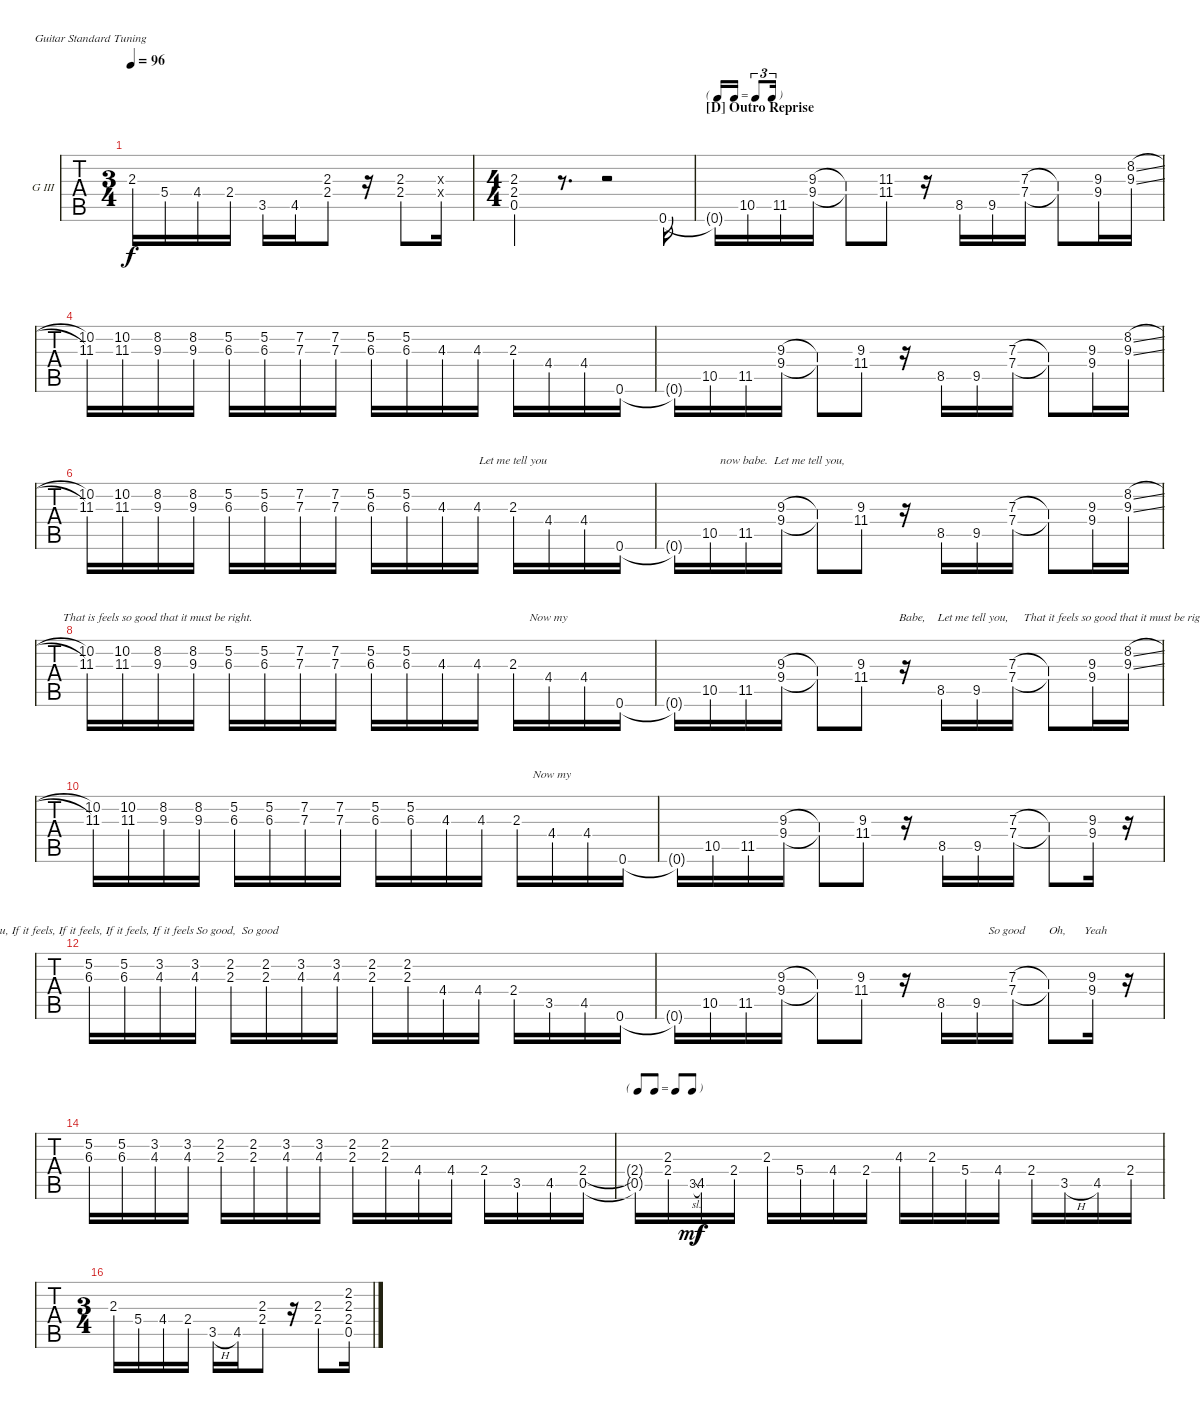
\bracketExtendMode nobrackets
\firstSystemTrackNameOrientation horizontal
\otherSystemsTrackNameOrientation horizontal
\defaultBarNumberDisplay FirstOfSystem
\track ("Guitar III" "G III") {instrument overdrivenguitar}
\staff {tabs}
\tuning (E4 B3 G3 D3 A2 E2)
\ts (3 4)
\tempo 96
\clef g2
\ks a
2.3.16{lyrics (0 "") lyrics (1 "") lyrics (2 "") lyrics (3 "") lyrics (4 "") dy f} 5.4.16{lyrics (0 "") lyrics (1 "") lyrics (2 "") lyrics (3 "") lyrics (4 "")} 4.4.16{lyrics (0 "") lyrics (1 "") lyrics (2 "") lyrics (3 "") lyrics (4 "")} 2.4.16{lyrics (0 "") lyrics (1 "") lyrics (2 "") lyrics (3 "") lyrics (4 "")} 3.5.16{lyrics (0 "") lyrics (1 "") lyrics (2 "") lyrics (3 "") lyrics (4 "")} 4.5.16{lyrics (0 "") lyrics (1 "") lyrics (2 "") lyrics (3 "") lyrics (4 "")} (2.3{st} 2.4{st}).8{lyrics (0 "") lyrics (1 "") lyrics (2 "") lyrics (3 "") lyrics (4 "")} r.16 (2.3{st} 2.4{st}).8{lyrics (0 "") lyrics (1 "") lyrics (2 "") lyrics (3 "") lyrics (4 "")} (2.3{x} 2.4{x}).16{lyrics (0 "") lyrics (1 "") lyrics (2 "") lyrics (3 "") lyrics (4 "")} |
\ts (4 4)
(2.4 0.5 2.3).4{lyrics (0 "") lyrics (1 "") lyrics (2 "") lyrics (3 "") lyrics (4 "")} r.8{d} r.2 0.6.16{lyrics (0 "") lyrics (1 "") lyrics (2 "") lyrics (3 "") lyrics (4 "")} |
\tf triplet16th
\section ("D" "Outro Reprise")
0.6{t}.16{lyrics (0 "") lyrics (1 "") lyrics (2 "") lyrics (3 "") lyrics (4 "")} 10.5.16{lyrics (0 "") lyrics (1 "") lyrics (2 "") lyrics (3 "") lyrics (4 "")} 11.5.16{lyrics (0 "") lyrics (1 "") lyrics (2 "") lyrics (3 "") lyrics (4 "")} (9.3 9.4).16{lyrics (0 "") lyrics (1 "") lyrics (2 "") lyrics (3 "") lyrics (4 "")} (9.3{t} 9.4{t}).8{lyrics (0 "") lyrics (1 "") lyrics (2 "") lyrics (3 "") lyrics (4 "")} (11.3{st} 11.4{st}).8{lyrics (0 "") lyrics (1 "") lyrics (2 "") lyrics (3 "") lyrics (4 "")} r.16 8.5.16{lyrics (0 "") lyrics (1 "") lyrics (2 "") lyrics (3 "") lyrics (4 "")} 9.5.16{lyrics (0 "") lyrics (1 "") lyrics (2 "") lyrics (3 "") lyrics (4 "")} (7.3 7.4).16{lyrics (0 "") lyrics (1 "") lyrics (2 "") lyrics (3 "") lyrics (4 "")} (7.3{t} 7.4{t}).8{lyrics (0 "") lyrics (1 "") lyrics (2 "") lyrics (3 "") lyrics (4 "")} (9.3 9.4).16{lyrics (0 "") lyrics (1 "") lyrics (2 "") lyrics (3 "") lyrics (4 "")} (8.2{sl} 9.3{sl}).16{lyrics (0 "") lyrics (1 "") lyrics (2 "") lyrics (3 "") lyrics (4 "")} |
(10.2 11.3).16{lyrics (0 "") lyrics (1 "") lyrics (2 "") lyrics (3 "") lyrics (4 "")} (10.2 11.3).16{lyrics (0 "") lyrics (1 "") lyrics (2 "") lyrics (3 "") lyrics (4 "")} (8.2 9.3).16{lyrics (0 "") lyrics (1 "") lyrics (2 "") lyrics (3 "") lyrics (4 "")} (8.2 9.3).16{lyrics (0 "") lyrics (1 "") lyrics (2 "") lyrics (3 "") lyrics (4 "")} (5.2 6.3).16{lyrics (0 "") lyrics (1 "") lyrics (2 "") lyrics (3 "") lyrics (4 "")} (5.2 6.3).16{lyrics (0 "") lyrics (1 "") lyrics (2 "") lyrics (3 "") lyrics (4 "")} (7.2 7.3).16{lyrics (0 "") lyrics (1 "") lyrics (2 "") lyrics (3 "") lyrics (4 "")} (7.2 7.3).16{lyrics (0 "") lyrics (1 "") lyrics (2 "") lyrics (3 "") lyrics (4 "")} (5.2 6.3).16{lyrics (0 "") lyrics (1 "") lyrics (2 "") lyrics (3 "") lyrics (4 "")} (5.2 6.3).16{lyrics (0 "") lyrics (1 "") lyrics (2 "") lyrics (3 "") lyrics (4 "")} 4.3.16{lyrics (0 "") lyrics (1 "") lyrics (2 "") lyrics (3 "") lyrics (4 "")} 4.3.16{lyrics (0 "") lyrics (1 "") lyrics (2 "") lyrics (3 "") lyrics (4 "")} 2.3.16{lyrics (0 "") lyrics (1 "") lyrics (2 "") lyrics (3 "") lyrics (4 "")} 4.4.16{lyrics (0 "") lyrics (1 "") lyrics (2 "") lyrics (3 "") lyrics (4 "")} 4.4.16{lyrics (0 "") lyrics (1 "") lyrics (2 "") lyrics (3 "") lyrics (4 "")} 0.6.16{lyrics (0 "") lyrics (1 "") lyrics (2 "") lyrics (3 "") lyrics (4 "")} |
0.6{t}.16{lyrics (0 "") lyrics (1 "") lyrics (2 "") lyrics (3 "") lyrics (4 "")} 10.5.16{lyrics (0 "") lyrics (1 "") lyrics (2 "") lyrics (3 "") lyrics (4 "")} 11.5.16{lyrics (0 "") lyrics (1 "") lyrics (2 "") lyrics (3 "") lyrics (4 "")} (9.3 9.4).16{lyrics (0 "") lyrics (1 "") lyrics (2 "") lyrics (3 "") lyrics (4 "")} (9.3{t} 9.4{t}).8{lyrics (0 "") lyrics (1 "") lyrics (2 "") lyrics (3 "") lyrics (4 "")} (9.3{st} 11.4{st}).8{lyrics (0 "") lyrics (1 "") lyrics (2 "") lyrics (3 "") lyrics (4 "")} r.16 8.5.16{lyrics (0 "") lyrics (1 "") lyrics (2 "") lyrics (3 "") lyrics (4 "")} 9.5.16{lyrics (0 "") lyrics (1 "") lyrics (2 "") lyrics (3 "") lyrics (4 "")} (7.3 7.4).16{lyrics (0 "") lyrics (1 "") lyrics (2 "") lyrics (3 "") lyrics (4 "")} (7.3{t} 7.4{t}).8{lyrics (0 "") lyrics (1 "") lyrics (2 "") lyrics (3 "") lyrics (4 "")} (9.3{st} 9.4{st}).16{lyrics (0 "") lyrics (1 "") lyrics (2 "") lyrics (3 "") lyrics (4 "")} (8.2{sl} 9.3{sl}).16{lyrics (0 "") lyrics (1 "") lyrics (2 "") lyrics (3 "") lyrics (4 "")} |
(10.2 11.3).16{lyrics (0 "") lyrics (1 "") lyrics (2 "") lyrics (3 "") lyrics (4 "")} (10.2 11.3).16{lyrics (0 "") lyrics (1 "") lyrics (2 "") lyrics (3 "") lyrics (4 "")} (8.2 9.3).16{lyrics (0 "") lyrics (1 "") lyrics (2 "") lyrics (3 "") lyrics (4 "")} (8.2 9.3).16{lyrics (0 "") lyrics (1 "") lyrics (2 "") lyrics (3 "") lyrics (4 "")} (5.2 6.3).16{lyrics (0 "") lyrics (1 "") lyrics (2 "") lyrics (3 "") lyrics (4 "")} (5.2 6.3).16{lyrics (0 "") lyrics (1 "") lyrics (2 "") lyrics (3 "") lyrics (4 "")} (7.2 7.3).16{lyrics (0 "") lyrics (1 "") lyrics (2 "") lyrics (3 "") lyrics (4 "")} (7.2 7.3).16{lyrics (0 "") lyrics (1 "") lyrics (2 "") lyrics (3 "") lyrics (4 "")} (5.2 6.3).16{lyrics (0 "") lyrics (1 "") lyrics (2 "") lyrics (3 "") lyrics (4 "")} (5.2 6.3).16{lyrics (0 "") lyrics (1 "") lyrics (2 "") lyrics (3 "") lyrics (4 "")} 4.3.16{lyrics (0 "") lyrics (1 "") lyrics (2 "") lyrics (3 "") lyrics (4 "")} 4.3.16{lyrics (0 "") lyrics (1 "") lyrics (2 "") lyrics (3 "") lyrics (4 "")} 2.3.16{lyrics (0 "") lyrics (1 "") lyrics (2 "") lyrics (3 "") lyrics (4 "Let me tell you")} 4.4.16{lyrics (0 "") lyrics (1 "") lyrics (2 "") lyrics (3 "") lyrics (4 "")} 4.4.16{lyrics (0 "") lyrics (1 "") lyrics (2 "") lyrics (3 "") lyrics (4 "")} 0.6.16{lyrics (0 "") lyrics (1 "") lyrics (2 "") lyrics (3 "") lyrics (4 "")} |
0.6{t}.16{lyrics (0 "") lyrics (1 "") lyrics (2 "") lyrics (3 "") lyrics (4 "")} 10.5.16{lyrics (0 "") lyrics (1 "") lyrics (2 "") lyrics (3 "") lyrics (4 "")} 11.5.16{lyrics (0 "") lyrics (1 "") lyrics (2 "") lyrics (3 "") lyrics (4 "")} (9.3 9.4).16{lyrics (0 "") lyrics (1 "") lyrics (2 "") lyrics (3 "") lyrics (4 " now babe.  Let me tell you,")} (9.3{t} 9.4{t}).8{lyrics (0 "") lyrics (1 "") lyrics (2 "") lyrics (3 "") lyrics (4 "")} (9.3{st} 11.4{st}).8{lyrics (0 "") lyrics (1 "") lyrics (2 "") lyrics (3 "") lyrics (4 "")} r.16 8.5.16{lyrics (0 "") lyrics (1 "") lyrics (2 "") lyrics (3 "") lyrics (4 "")} 9.5.16{lyrics (0 "") lyrics (1 "") lyrics (2 "") lyrics (3 "") lyrics (4 "")} (7.3 7.4).16{lyrics (0 "") lyrics (1 "") lyrics (2 "") lyrics (3 "") lyrics (4 "")} (7.3{t} 7.4{t}).8{lyrics (0 "") lyrics (1 "") lyrics (2 "") lyrics (3 "") lyrics (4 "")} (9.3{st} 9.4{st}).16{lyrics (0 "") lyrics (1 "") lyrics (2 "") lyrics (3 "") lyrics (4 "")} (8.2{sl} 9.3{sl}).16{lyrics (0 "") lyrics (1 "") lyrics (2 "") lyrics (3 "") lyrics (4 "")} |
(10.2 11.3).16{lyrics (0 "") lyrics (1 "") lyrics (2 "") lyrics (3 "") lyrics (4 "")} (10.2 11.3).16{lyrics (0 "") lyrics (1 "") lyrics (2 "") lyrics (3 "") lyrics (4 "")} (8.2 9.3).16{lyrics (0 "") lyrics (1 "") lyrics (2 "") lyrics (3 "") lyrics (4 "That is feels so good that it must be right.")} (8.2 9.3).16{lyrics (0 "") lyrics (1 "") lyrics (2 "") lyrics (3 "") lyrics (4 "")} (5.2 6.3).16{lyrics (0 "") lyrics (1 "") lyrics (2 "") lyrics (3 "") lyrics (4 "")} (5.2 6.3).16{lyrics (0 "") lyrics (1 "") lyrics (2 "") lyrics (3 "") lyrics (4 "")} (7.2 7.3).16{lyrics (0 "") lyrics (1 "") lyrics (2 "") lyrics (3 "") lyrics (4 "")} (7.2 7.3).16{lyrics (0 "") lyrics (1 "") lyrics (2 "") lyrics (3 "") lyrics (4 "")} (5.2 6.3).16{lyrics (0 "") lyrics (1 "") lyrics (2 "") lyrics (3 "") lyrics (4 "")} (5.2 6.3).16{lyrics (0 "") lyrics (1 "") lyrics (2 "") lyrics (3 "") lyrics (4 "")} 4.3.16{lyrics (0 "") lyrics (1 "") lyrics (2 "") lyrics (3 "") lyrics (4 "")} 4.3.16{lyrics (0 "") lyrics (1 "") lyrics (2 "") lyrics (3 "") lyrics (4 "")} 2.3.16{lyrics (0 "") lyrics (1 "") lyrics (2 "") lyrics (3 "") lyrics (4 "")} 4.4.16{lyrics (0 "") lyrics (1 "") lyrics (2 "") lyrics (3 "") lyrics (4 "Now my")} 4.4.16{lyrics (0 "") lyrics (1 "") lyrics (2 "") lyrics (3 "") lyrics (4 "")} 0.6.16{lyrics (0 "") lyrics (1 "") lyrics (2 "") lyrics (3 "") lyrics (4 "")} |
0.6{t}.16{lyrics (0 "") lyrics (1 "") lyrics (2 "") lyrics (3 "") lyrics (4 "")} 10.5.16{lyrics (0 "") lyrics (1 "") lyrics (2 "") lyrics (3 "") lyrics (4 "")} 11.5.16{lyrics (0 "") lyrics (1 "") lyrics (2 "") lyrics (3 "") lyrics (4 "")} (9.3 9.4).16{lyrics (0 "") lyrics (1 "") lyrics (2 "") lyrics (3 "") lyrics (4 "")} (9.3{t} 9.4{t}).8{lyrics (0 "") lyrics (1 "") lyrics (2 "") lyrics (3 "") lyrics (4 "")} (9.3{st} 11.4{st}).8{lyrics (0 "") lyrics (1 "") lyrics (2 "") lyrics (3 "") lyrics (4 "")} r.16 8.5.16{lyrics (0 "") lyrics (1 "") lyrics (2 "") lyrics (3 "") lyrics (4 "")} 9.5.16{lyrics (0 "") lyrics (1 "") lyrics (2 "") lyrics (3 "") lyrics (4 "")} (7.3 7.4).16{lyrics (0 "") lyrics (1 "") lyrics (2 "") lyrics (3 "") lyrics (4 "")} (7.3{t} 7.4{t}).8{lyrics (0 "") lyrics (1 "") lyrics (2 "") lyrics (3 "") lyrics (4 "     Babe,    Let me tell you,     That it feels so good that it must be right. ")} (9.3{st} 9.4{st}).16{lyrics (0 "") lyrics (1 "") lyrics (2 "") lyrics (3 "") lyrics (4 "")} (8.2{sl} 9.3{sl}).16{lyrics (0 "") lyrics (1 "") lyrics (2 "") lyrics (3 "") lyrics (4 "")} |
(10.2 11.3).16{lyrics (0 "") lyrics (1 "") lyrics (2 "") lyrics (3 "") lyrics (4 "")} (10.2 11.3).16{lyrics (0 "") lyrics (1 "") lyrics (2 "") lyrics (3 "") lyrics (4 "")} (8.2 9.3).16{lyrics (0 "") lyrics (1 "") lyrics (2 "") lyrics (3 "") lyrics (4 "")} (8.2 9.3).16{lyrics (0 "") lyrics (1 "") lyrics (2 "") lyrics (3 "") lyrics (4 "")} (5.2 6.3).16{lyrics (0 "") lyrics (1 "") lyrics (2 "") lyrics (3 "") lyrics (4 "")} (5.2 6.3).16{lyrics (0 "") lyrics (1 "") lyrics (2 "") lyrics (3 "") lyrics (4 "")} (7.2 7.3).16{lyrics (0 "") lyrics (1 "") lyrics (2 "") lyrics (3 "") lyrics (4 "")} (7.2 7.3).16{lyrics (0 "") lyrics (1 "") lyrics (2 "") lyrics (3 "") lyrics (4 "")} (5.2 6.3).16{lyrics (0 "") lyrics (1 "") lyrics (2 "") lyrics (3 "") lyrics (4 "")} (5.2 6.3).16{lyrics (0 "") lyrics (1 "") lyrics (2 "") lyrics (3 "") lyrics (4 "")} 4.3.16{lyrics (0 "") lyrics (1 "") lyrics (2 "") lyrics (3 "") lyrics (4 "")} 4.3.16{lyrics (0 "") lyrics (1 "") lyrics (2 "") lyrics (3 "") lyrics (4 "")} 2.3.16{lyrics (0 "") lyrics (1 "") lyrics (2 "") lyrics (3 "") lyrics (4 "")} 4.4.16{lyrics (0 "") lyrics (1 "") lyrics (2 "") lyrics (3 "") lyrics (4 "Now my")} 4.4.16{lyrics (0 "") lyrics (1 "") lyrics (2 "") lyrics (3 "") lyrics (4 "")} 0.6.16{lyrics (0 "") lyrics (1 "") lyrics (2 "") lyrics (3 "") lyrics (4 "")} |
0.6{t}.16{lyrics (0 "") lyrics (1 "") lyrics (2 "") lyrics (3 "") lyrics (4 "")} 10.5.16{lyrics (0 "") lyrics (1 "") lyrics (2 "") lyrics (3 "") lyrics (4 "")} 11.5.16{lyrics (0 "") lyrics (1 "") lyrics (2 "") lyrics (3 "") lyrics (4 "")} (9.3 9.4).16{lyrics (0 "") lyrics (1 "") lyrics (2 "") lyrics (3 "") lyrics (4 "")} (9.3{t} 9.4{t}).8{lyrics (0 "") lyrics (1 "") lyrics (2 "") lyrics (3 "") lyrics (4 "")} (9.3{st} 11.4{st}).8{lyrics (0 "") lyrics (1 "") lyrics (2 "") lyrics (3 "") lyrics (4 "")} r.16 8.5.16{lyrics (0 "") lyrics (1 "") lyrics (2 "") lyrics (3 "") lyrics (4 "")} 9.5.16{lyrics (0 "") lyrics (1 "") lyrics (2 "") lyrics (3 "") lyrics (4 "")} (7.3 7.4).16{lyrics (0 "") lyrics (1 "") lyrics (2 "") lyrics (3 "") lyrics (4 "")} (7.3{t} 7.4{t}).8{lyrics (0 "") lyrics (1 "") lyrics (2 "") lyrics (3 "") lyrics (4 "")} (9.3 9.4).16{lyrics (0 "") lyrics (1 "") lyrics (2 "") lyrics (3 "") lyrics (4 "")} r.16 |
(5.2 6.3).16{lyrics (0 "") lyrics (1 "") lyrics (2 "") lyrics (3 "") lyrics (4 " Babe,   Let me tell you, If it feels, If it feels, If it feels, If it feels So good,  So good")} (5.2 6.3).16{lyrics (0 "") lyrics (1 "") lyrics (2 "") lyrics (3 "") lyrics (4 "")} (3.2 4.3).16{lyrics (0 "") lyrics (1 "") lyrics (2 "") lyrics (3 "") lyrics (4 "")} (3.2 4.3).16{lyrics (0 "") lyrics (1 "") lyrics (2 "") lyrics (3 "") lyrics (4 "")} (2.2 2.3).16{lyrics (0 "") lyrics (1 "") lyrics (2 "") lyrics (3 "") lyrics (4 "")} (2.2 2.3).16{lyrics (0 "") lyrics (1 "") lyrics (2 "") lyrics (3 "") lyrics (4 "")} (3.2 4.3).16{lyrics (0 "") lyrics (1 "") lyrics (2 "") lyrics (3 "") lyrics (4 "")} (3.2 4.3).16{lyrics (0 "") lyrics (1 "") lyrics (2 "") lyrics (3 "") lyrics (4 "")} (2.2 2.3).16{lyrics (0 "") lyrics (1 "") lyrics (2 "") lyrics (3 "") lyrics (4 "")} (2.2 2.3).16{lyrics (0 "") lyrics (1 "") lyrics (2 "") lyrics (3 "") lyrics (4 "")} 4.4.16{lyrics (0 "") lyrics (1 "") lyrics (2 "") lyrics (3 "") lyrics (4 "")} 4.4.16{lyrics (0 "") lyrics (1 "") lyrics (2 "") lyrics (3 "") lyrics (4 "")} 2.4.16{lyrics (0 "") lyrics (1 "") lyrics (2 "") lyrics (3 "") lyrics (4 "")} 3.5.16{lyrics (0 "") lyrics (1 "") lyrics (2 "") lyrics (3 "") lyrics (4 "")} 4.5.16{lyrics (0 "") lyrics (1 "") lyrics (2 "") lyrics (3 "") lyrics (4 "")} 0.6.16{lyrics (0 "") lyrics (1 "") lyrics (2 "") lyrics (3 "") lyrics (4 "")} |
0.6{t}.16{lyrics (0 "") lyrics (1 "") lyrics (2 "") lyrics (3 "") lyrics (4 "")} 10.5.16{lyrics (0 "") lyrics (1 "") lyrics (2 "") lyrics (3 "") lyrics (4 "")} 11.5.16{lyrics (0 "") lyrics (1 "") lyrics (2 "") lyrics (3 "") lyrics (4 "")} (9.3 9.4).16{lyrics (0 "") lyrics (1 "") lyrics (2 "") lyrics (3 "") lyrics (4 "")} (9.3{t} 9.4{t}).8{lyrics (0 "") lyrics (1 "") lyrics (2 "") lyrics (3 "") lyrics (4 "")} (9.3{st} 11.4{st}).8{lyrics (0 "") lyrics (1 "") lyrics (2 "") lyrics (3 "") lyrics (4 "")} r.16 8.5.16{lyrics (0 "") lyrics (1 "") lyrics (2 "") lyrics (3 "") lyrics (4 "")} 9.5.16{lyrics (0 "") lyrics (1 "") lyrics (2 "") lyrics (3 "") lyrics (4 "")} (7.3 7.4).16{lyrics (0 "") lyrics (1 "") lyrics (2 "") lyrics (3 "") lyrics (4 "")} (7.3{t} 7.4{t}).8{lyrics (0 "") lyrics (1 "") lyrics (2 "") lyrics (3 "") lyrics (4 "So good        Oh,      Yeah")} (9.3 9.4).16 r.16 |
(5.2 6.3).16{lyrics (0 "") lyrics (1 "") lyrics (2 "") lyrics (3 "") lyrics (4 "")} (5.2 6.3).16{lyrics (0 "") lyrics (1 "") lyrics (2 "") lyrics (3 "") lyrics (4 "")} (3.2 4.3).16{lyrics (0 "") lyrics (1 "") lyrics (2 "") lyrics (3 "") lyrics (4 "")} (3.2 4.3).16 (2.2 2.3).16 (2.2 2.3).16 (3.2 4.3).16 (3.2 4.3).16 (2.2 2.3).16 (2.2 2.3).16 4.4.16 4.4.16 2.4.16 3.5.16 4.5.16 (2.4 0.5).16 |
\tf none
(2.4{t} 0.5{t}).16 (2.3 2.4).16 3.5{sl}.8{gr dy mf} 4.5.16{dy f} 2.4.16 2.3.16 5.4.16 4.4.16 2.4.16 4.3.16 2.3.16 5.4.16 4.4.16 2.4.16 3.5{h}.16 4.5.16 2.4.16 |
\ts (3 4)
2.3.16 5.4.16 4.4.16 2.4.16 3.5{h}.16 4.5.16 (2.3{st} 2.4{st}).8 r.16 (2.3{st} 2.4{st}).8 (2.2 2.3 2.4 0.5).16
